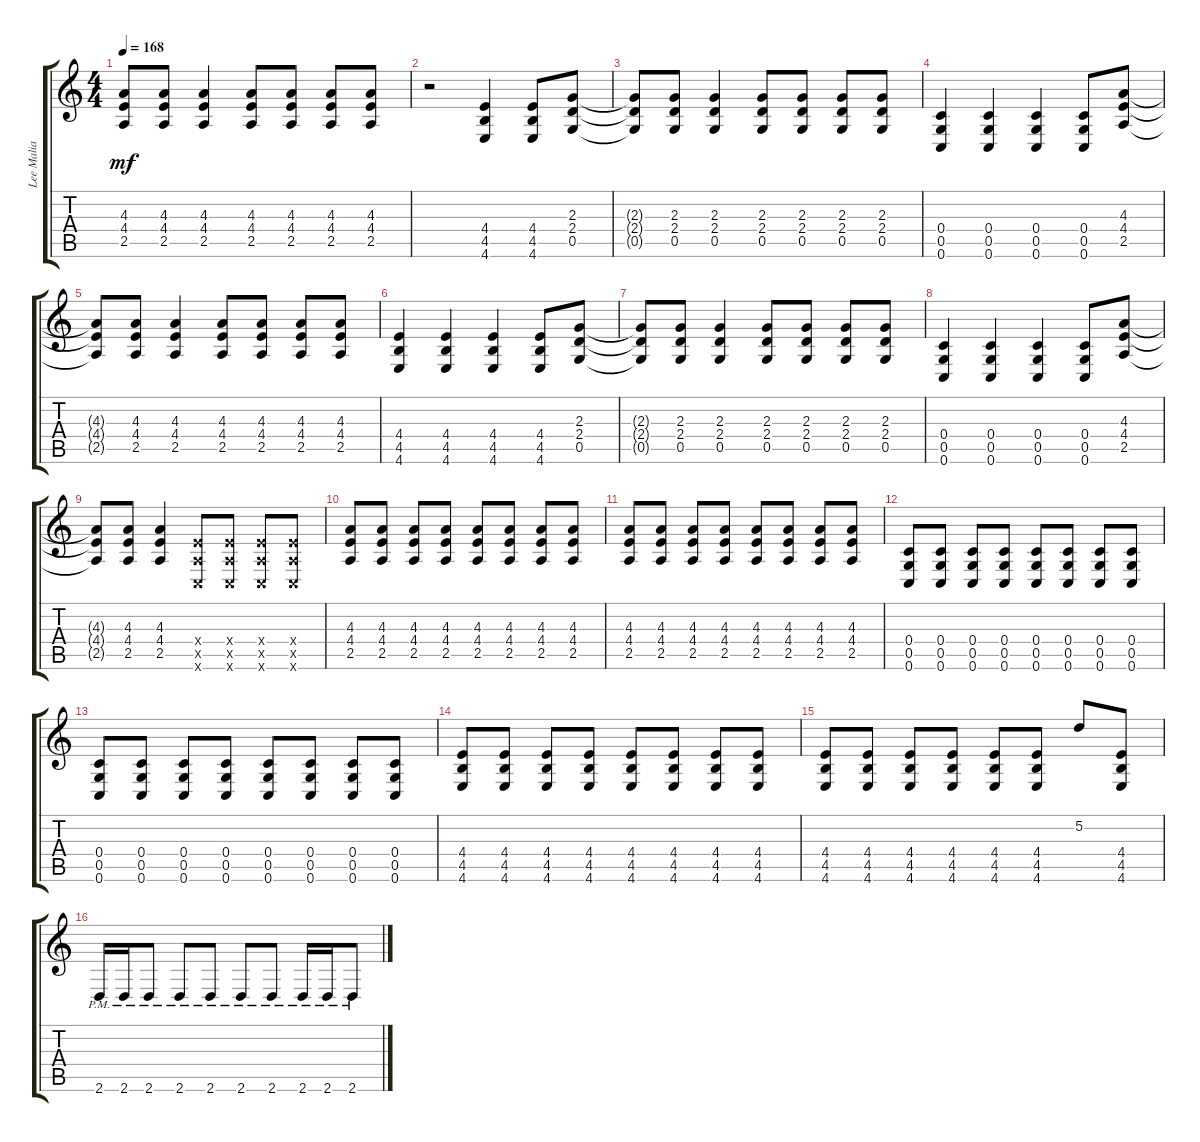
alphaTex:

\track ("Lee Malia - Rythm" "Lee Malia ") {instrument distortionguitar}
\staff {score tabs}
\tuning (D4 A3 F3 C3 G2 C2) {hide}
\ts (4 4)
\tempo 168
\clef g2
\ks c
(4.3{t} 4.4{t} 2.5{t}).8{dy mf} (4.3 4.4 2.5).8 (4.3 4.4 2.5).4 (4.3 4.4 2.5).8 (4.3 4.4 2.5).8 (4.3 4.4 2.5).8 (4.3 4.4 2.5).8 |
r.2 (4.4 4.5 4.6).4 (4.4 4.5 4.6).8 (2.3 2.4 0.5).8 |
(2.3{t} 2.4{t} 0.5{t}).8 (2.3 2.4 0.5).8 (2.3 2.4 0.5).4 (2.3 2.4 0.5).8 (2.3 2.4 0.5).8 (2.3 2.4 0.5).8 (2.3 2.4 0.5).8 |
(0.4 0.5 0.6).4 (0.4 0.5 0.6).4 (0.4 0.5 0.6).4 (0.4 0.5 0.6).8 (4.3 4.4 2.5).8 |
(4.3{t} 4.4{t} 2.5{t}).8 (4.3 4.4 2.5).8 (4.3 4.4 2.5).4 (4.3 4.4 2.5).8 (4.3 4.4 2.5).8 (4.3 4.4 2.5).8 (4.3 4.4 2.5).8 |
(4.4 4.5 4.6).4 (4.4 4.5 4.6).4 (4.4 4.5 4.6).4 (4.4 4.5 4.6).8 (2.3 2.4 0.5).8 |
(2.3{t} 2.4{t} 0.5{t}).8 (2.3 2.4 0.5).8 (2.3 2.4 0.5).4 (2.3 2.4 0.5).8 (2.3 2.4 0.5).8 (2.3 2.4 0.5).8 (2.3 2.4 0.5).8 |
(0.4 0.5 0.6).4 (0.4 0.5 0.6).4 (0.4 0.5 0.6).4 (0.4 0.5 0.6).8 (4.3 4.4 2.5).8 |
(4.3{t} 4.4{t} 2.5{t}).8 (4.3 4.4 2.5).8 (4.3 4.4 2.5).4 (4.4{x} 2.5{x} 0.6{x}).8 (4.4{x} 2.5{x} 0.6{x}).8 (4.4{x} 2.5{x} 0.6{x}).8 (4.4{x} 2.5{x} 0.6{x}).8 |
(4.3 4.4 2.5).8 (4.3 4.4 2.5).8 (4.3 4.4 2.5).8 (4.3 4.4 2.5).8 (4.3 4.4 2.5).8 (4.3 4.4 2.5).8 (4.3 4.4 2.5).8 (4.3 4.4 2.5).8 |
(4.3 4.4 2.5).8 (4.3 4.4 2.5).8 (4.3 4.4 2.5).8 (4.3 4.4 2.5).8 (4.3 4.4 2.5).8 (4.3 4.4 2.5).8 (4.3 4.4 2.5).8 (4.3 4.4 2.5).8 |
(0.4 0.5 0.6).8 (0.4 0.5 0.6).8 (0.4 0.5 0.6).8 (0.4 0.5 0.6).8 (0.4 0.5 0.6).8 (0.4 0.5 0.6).8 (0.4 0.5 0.6).8 (0.4 0.5 0.6).8 |
(0.4 0.5 0.6).8 (0.4 0.5 0.6).8 (0.4 0.5 0.6).8 (0.4 0.5 0.6).8 (0.4 0.5 0.6).8 (0.4 0.5 0.6).8 (0.4 0.5 0.6).8 (0.4 0.5 0.6).8 |
(4.4 4.5 4.6).8 (4.4 4.5 4.6).8 (4.4 4.5 4.6).8 (4.4 4.5 4.6).8 (4.4 4.5 4.6).8 (4.4 4.5 4.6).8 (4.4 4.5 4.6).8 (4.4 4.5 4.6).8 |
(4.4 4.5 4.6).8 (4.4 4.5 4.6).8 (4.4 4.5 4.6).8 (4.4 4.5 4.6).8 (4.4 4.5 4.6).8 (4.4 4.5 4.6).8 5.2.8 (4.4 4.5 4.6).8 |
2.6{pm}.16 2.6{pm}.16 2.6{pm}.8 2.6{pm}.8 2.6{pm}.8 2.6{pm}.8 2.6{pm}.8 2.6{pm}.16 2.6{pm}.16 2.6{pm}.8
